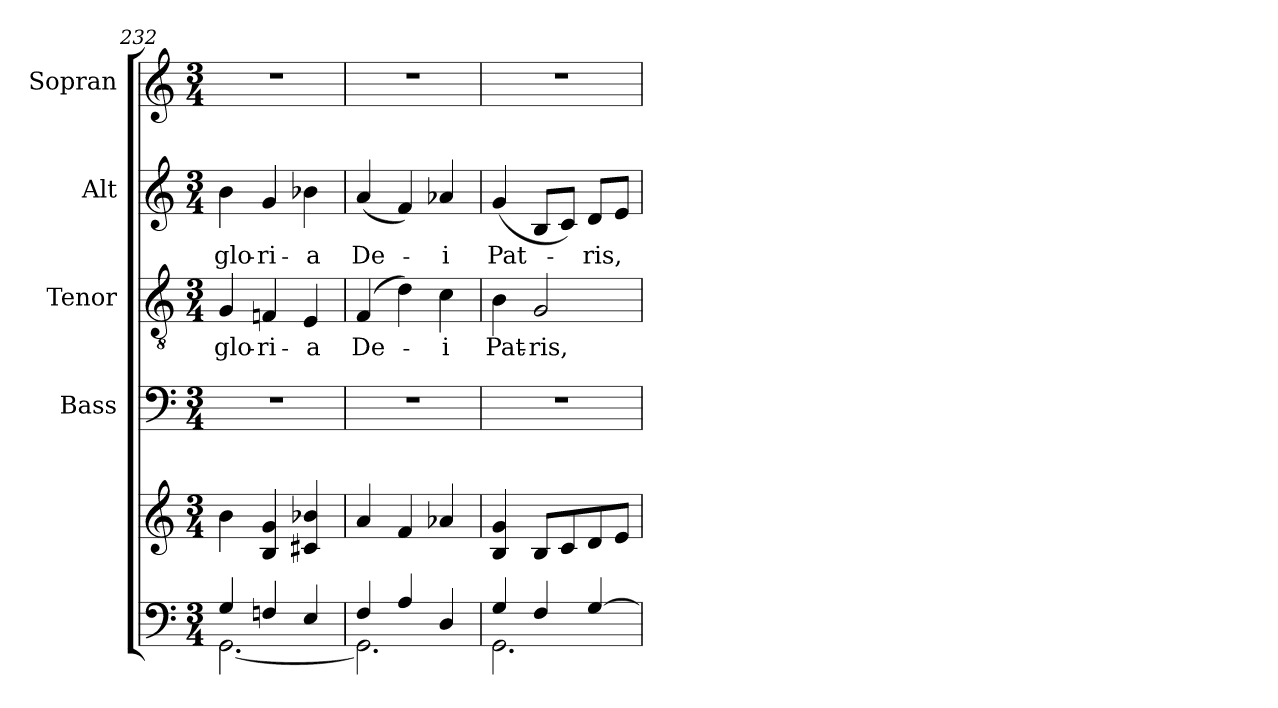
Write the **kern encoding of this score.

**kern	**kern	**kern	**kern	**text	**kern	**text	**kern
*part5	*part5	*part4	*part3	*part3	*part2	*part2	*part1
*staff6	*staff5	*staff4	*staff3	*staff3	*staff2	*staff2	*staff1
*	*	*I"Bass	*I"Tenor	*	*I"Alt	*	*I"Sopran
*	*	*I'B.	*I'T.	*	*I'A.	*	*I'S.
*clefF4	*clefG2	*clefF4	*clefGv2	*	*clefG2	*	*clefG2
*k[]	*k[]	*k[]	*k[]	*	*k[]	*	*k[]
*C:	*C:	*C:	*C:	*	*C:	*	*C:
*M3/4	*M3/4	*M3/4	*M3/4	*	*M3/4	*	*M3/4
=232	=232	=232	=232	=232	=232	=232	=232
*^	*	*	*	*	*	*	*
!	!	!	!	!	!LO:LY:b	!	!LO:LY:b	!
4G/	[<2.GG\	4b\	2.r	4G/	glo-	4b\	glo-	2.r
!	!	!	!	!	!LO:LY:b	!	!LO:LY:b	!
4Fn/	.	4B/ 4g/	.	4Fn/	-ri-	4g/	-ri-	.
!	!	!	!	!	!LO:LY:b	!	!LO:LY:b	!
4E/	.	4c#X/ 4b-X/	.	4E/	-a	4b-X\	-a	.
=233	=233	=233	=233	=233	=233	=233	=233	=233
!	!	!	!	!	!LO:LY:b	!	!LO:LY:b	!
4F/	2.GG\]	4a/	2.r	(4F/	De-	(<4a/	De-	2.r
4A/	.	4f/	.	4d\)	.	4f/)	.	.
!	!	!	!	!	!LO:LY:b	!	!LO:LY:b	!
4D/	.	4a-X/	.	4c\	-i	4a-X/	-i	.
=234	=234	=234	=234	=234	=234	=234	=234	=234
!	!	!	!	!	!LO:LY:b	!	!LO:LY:b	!
4G/	2.GG\	4B/ 4g/	2.r	4B\	Pat-	(<4g/	Pat-	2.r
!	!	!	!	!	!LO:LY:b	!	!	!
4F/	.	8B/L	.	2G/	-ris,	8B/L	.	.
.	.	8c/	.	.	.	8c/J)	.	.
!	!	!	!	!	!	!	!LO:LY:b	!
[>4G/	.	8d/	.	.	.	8d/L	-ris,	.
.	.	8e/J	.	.	.	8e/J	.	.
*v	*v	*	*	*	*	*	*	*
=	=	=	=	=	=	=	=
*-	*-	*-	*-	*-	*-	*-	*-
